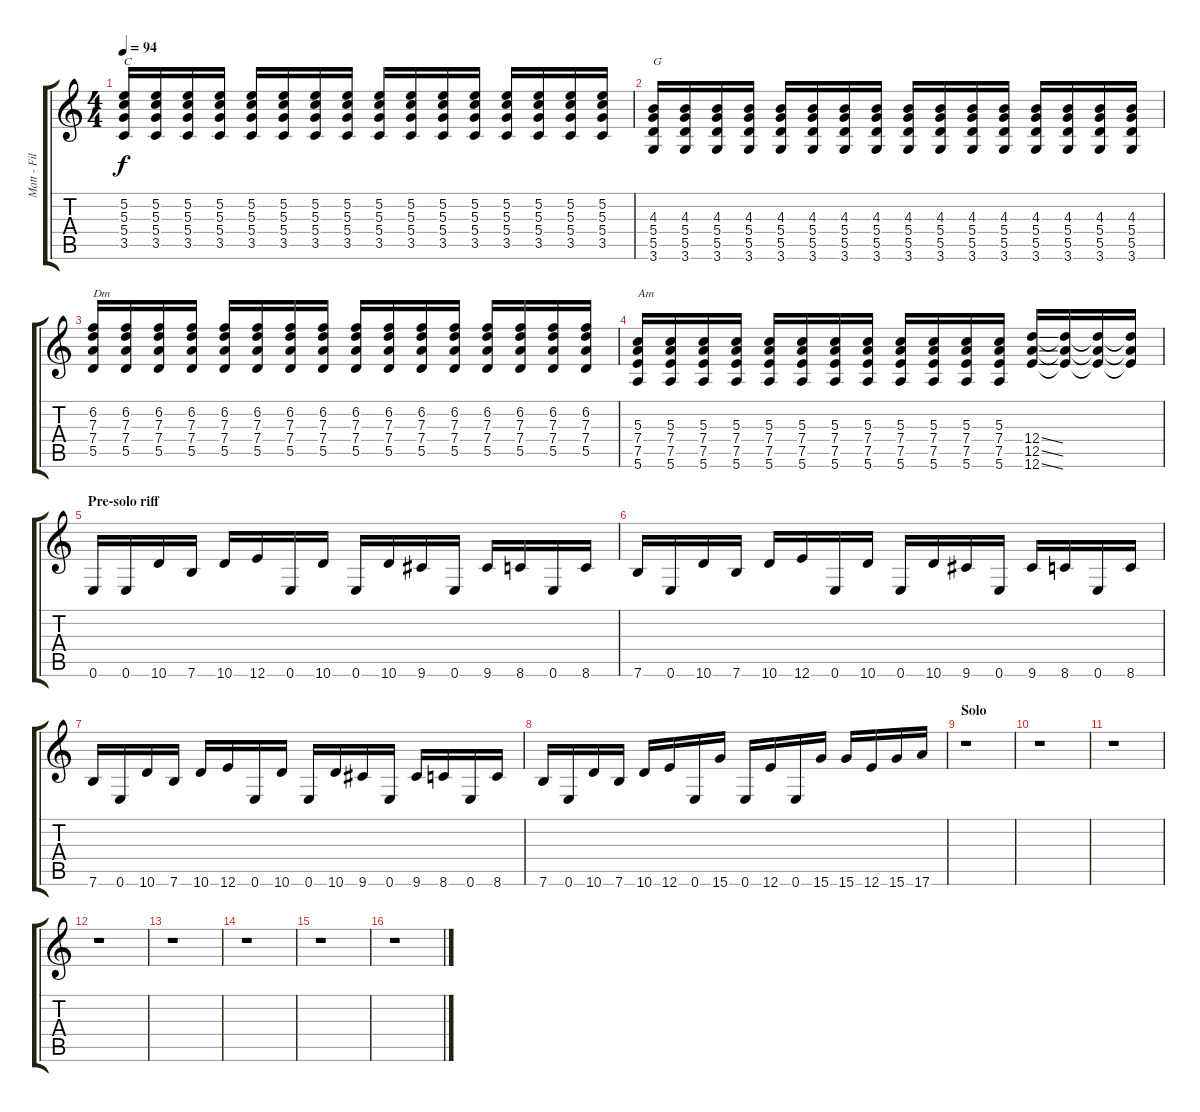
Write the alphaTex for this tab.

\track ("Matt - Fills" "Matt - Fil") {instrument distortionguitar}
\staff {score tabs}
\tuning (E4 B3 G3 D3 A2 E2) {hide}
\ts (4 4)
\tempo 94
\clef g2
\ks c
(5.2 5.3 5.4 3.5).16{txt "C" dy f} (5.2 5.3 5.4 3.5).16 (5.2 5.3 5.4 3.5).16 (5.2 5.3 5.4 3.5).16 (5.2 5.3 5.4 3.5).16 (5.2 5.3 5.4 3.5).16 (5.2 5.3 5.4 3.5).16 (5.2 5.3 5.4 3.5).16 (5.2 5.3 5.4 3.5).16 (5.2 5.3 5.4 3.5).16 (5.2 5.3 5.4 3.5).16 (5.2 5.3 5.4 3.5).16 (5.2 5.3 5.4 3.5).16 (5.2 5.3 5.4 3.5).16 (5.2 5.3 5.4 3.5).16 (5.2 5.3 5.4 3.5).16 |
(4.3 5.4 5.5 3.6).16{txt "G"} (4.3 5.4 5.5 3.6).16 (4.3 5.4 5.5 3.6).16 (4.3 5.4 5.5 3.6).16 (4.3 5.4 5.5 3.6).16 (4.3 5.4 5.5 3.6).16 (4.3 5.4 5.5 3.6).16 (4.3 5.4 5.5 3.6).16 (4.3 5.4 5.5 3.6).16 (4.3 5.4 5.5 3.6).16 (4.3 5.4 5.5 3.6).16 (4.3 5.4 5.5 3.6).16 (4.3 5.4 5.5 3.6).16 (4.3 5.4 5.5 3.6).16 (4.3 5.4 5.5 3.6).16 (4.3 5.4 5.5 3.6).16 |
(6.2 7.3 7.4 5.5).16{txt "Dm"} (6.2 7.3 7.4 5.5).16 (6.2 7.3 7.4 5.5).16 (6.2 7.3 7.4 5.5).16 (6.2 7.3 7.4 5.5).16 (6.2 7.3 7.4 5.5).16 (6.2 7.3 7.4 5.5).16 (6.2 7.3 7.4 5.5).16 (6.2 7.3 7.4 5.5).16 (6.2 7.3 7.4 5.5).16 (6.2 7.3 7.4 5.5).16 (6.2 7.3 7.4 5.5).16 (6.2 7.3 7.4 5.5).16 (6.2 7.3 7.4 5.5).16 (6.2 7.3 7.4 5.5).16 (6.2 7.3 7.4 5.5).16 |
(5.3 7.4 7.5 5.6).16{txt "Am"} (5.3 7.4 7.5 5.6).16 (5.3 7.4 7.5 5.6).16 (5.3 7.4 7.5 5.6).16 (5.3 7.4 7.5 5.6).16 (5.3 7.4 7.5 5.6).16 (5.3 7.4 7.5 5.6).16 (5.3 7.4 7.5 5.6).16 (5.3 7.4 7.5 5.6).16 (5.3 7.4 7.5 5.6).16 (5.3 7.4 7.5 5.6).16 (5.3 7.4 7.5 5.6).16 (12.4{ss} 12.5{ss} 12.6{ss}).16 (12.4{t} 12.5{t} 12.6{t}).16 (12.4{t} 12.5{t} 12.6{t}).16 (12.4{t} 12.5{t} 12.6{t}).16 |
\section ("" "Pre-solo riff")
0.6.16 0.6.16 10.6.16 7.6.16 10.6.16 12.6.16 0.6.16 10.6.16 0.6.16 10.6.16 9.6.16 0.6.16 9.6.16 8.6.16 0.6.16 8.6.16 |
7.6.16 0.6.16 10.6.16 7.6.16 10.6.16 12.6.16 0.6.16 10.6.16 0.6.16 10.6.16 9.6.16 0.6.16 9.6.16 8.6.16 0.6.16 8.6.16 |
7.6.16 0.6.16 10.6.16 7.6.16 10.6.16 12.6.16 0.6.16 10.6.16 0.6.16 10.6.16 9.6.16 0.6.16 9.6.16 8.6.16 0.6.16 8.6.16 |
7.6.16 0.6.16 10.6.16 7.6.16 10.6.16 12.6.16 0.6.16 15.6.16 0.6.16 12.6.16 0.6.16 15.6.16 15.6.16 12.6.16 15.6.16 17.6.16 |
\section ("" "Solo")
r.1 |
r.1 |
r.1 |
r.1 |
r.1 |
r.1 |
r.1 |
r.1
